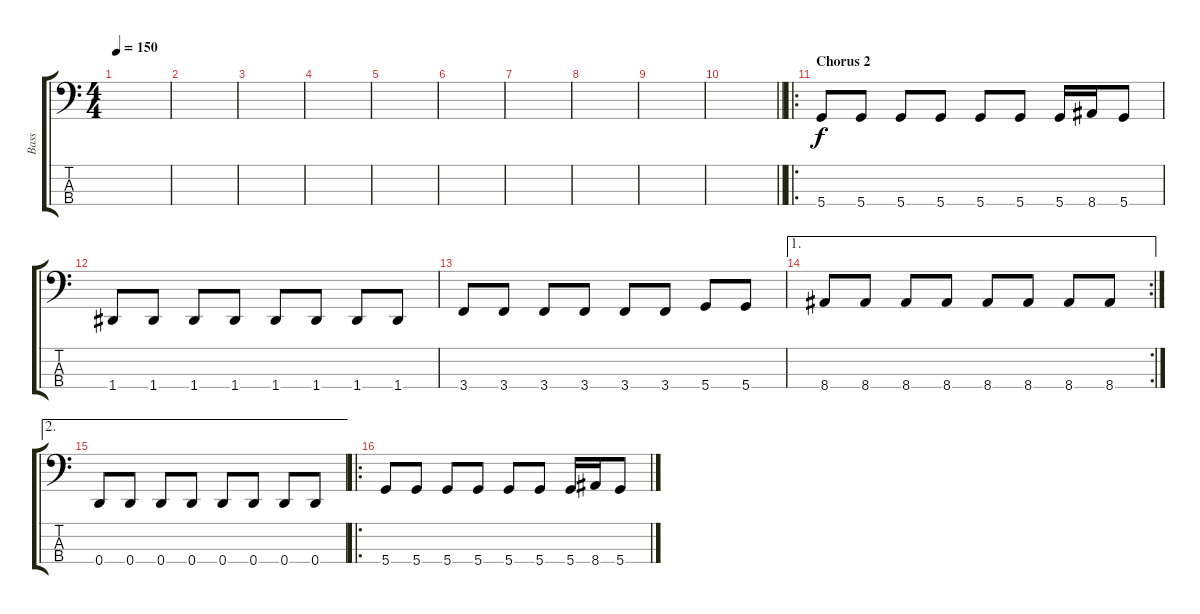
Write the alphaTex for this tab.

\track ("Bass" "Bass") {instrument electricbassfinger}
\staff {score tabs}
\tuning (G2 D2 A1 D1) {hide}
\ts (4 4)
\tempo 150
\clef f4
\ks c
|
|
|
|
|
|
|
|
|
\barLineRight lightlight
|
\ro
\section ("" "Chorus 2")
5.4.8 5.4.8 5.4.8 5.4.8 5.4.8 5.4.8 5.4.16 8.4.16 5.4.8 |
1.4.8 1.4.8 1.4.8 1.4.8 1.4.8 1.4.8 1.4.8 1.4.8 |
3.4.8 3.4.8 3.4.8 3.4.8 3.4.8 3.4.8 5.4.8 5.4.8 |
\ae 1
\rc 2
8.4.8 8.4.8 8.4.8 8.4.8 8.4.8 8.4.8 8.4.8 8.4.8 |
\ae 2
0.4.8 0.4.8 0.4.8 0.4.8 0.4.8 0.4.8 0.4.8 0.4.8 |
\ro
5.4.8 5.4.8 5.4.8 5.4.8 5.4.8 5.4.8 5.4.16 8.4.16 5.4.8
